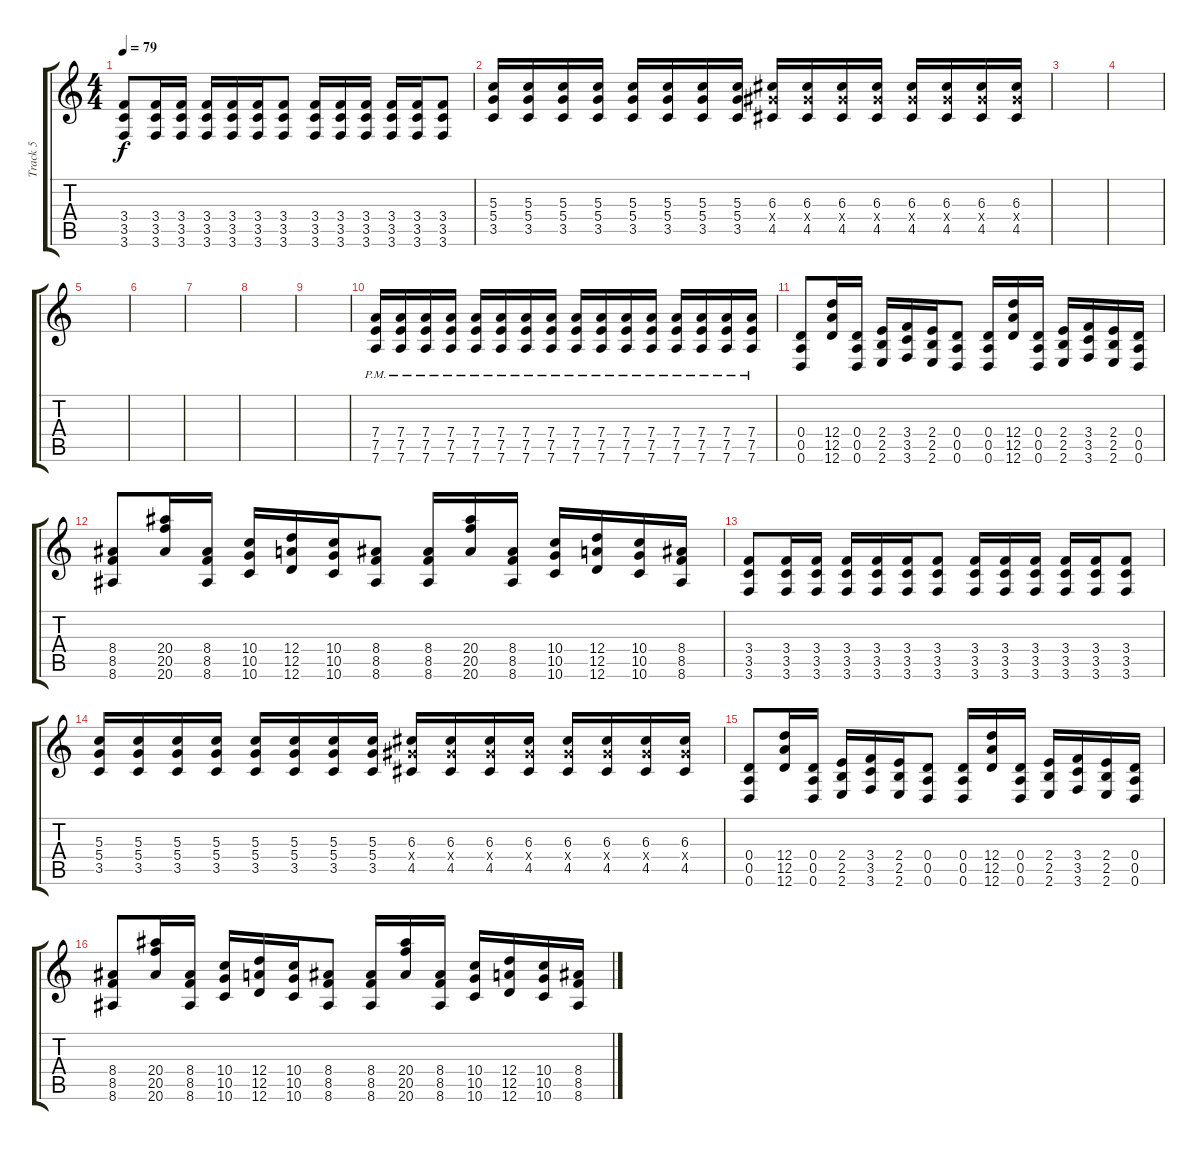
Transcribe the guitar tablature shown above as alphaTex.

\track ("Track 5" "Track 5") {instrument overdrivenguitar}
\staff {score tabs}
\tuning (E4 B3 G3 D3 A2 D2) {hide}
\ts (4 4)
\tempo 79
\clef g2
\ks c
(3.4 3.5 3.6).8{dy f} (3.4 3.5 3.6).16 (3.4 3.5 3.6).16 (3.4 3.5 3.6).16 (3.4 3.5 3.6).16 (3.4 3.5 3.6).16 (3.4 3.5 3.6).8 (3.4 3.5 3.6).16 (3.4 3.5 3.6).16 (3.4 3.5 3.6).16 (3.4 3.5 3.6).16 (3.4 3.5 3.6).16 (3.4 3.5 3.6).8 |
(5.3 5.4 3.5).16 (5.3 5.4 3.5).16 (5.3 5.4 3.5).16 (5.3 5.4 3.5).16 (5.3 5.4 3.5).16 (5.3 5.4 3.5).16 (5.3 5.4 3.5).16 (5.3 5.4 3.5).16 (6.3 6.4{x} 4.5).16 (6.3 6.4{x} 4.5).16 (6.3 6.4{x} 4.5).16 (6.3 6.4{x} 4.5).16 (6.3 6.4{x} 4.5).16 (6.3 6.4{x} 4.5).16 (6.3 6.4{x} 4.5).16 (6.3 6.4{x} 4.5).16 |
|
|
|
|
|
|
|
(7.4{pm} 7.5{pm} 7.6{pm}).16 (7.4{pm} 7.5{pm} 7.6{pm}).16 (7.4{pm} 7.5{pm} 7.6{pm}).16 (7.4{pm} 7.5{pm} 7.6{pm}).16 (7.4{pm} 7.5{pm} 7.6{pm}).16 (7.4{pm} 7.5{pm} 7.6{pm}).16 (7.4{pm} 7.5{pm} 7.6{pm}).16 (7.4{pm} 7.5{pm} 7.6{pm}).16 (7.4{pm} 7.5{pm} 7.6{pm}).16 (7.4{pm} 7.5{pm} 7.6{pm}).16 (7.4{pm} 7.5{pm} 7.6{pm}).16 (7.4{pm} 7.5{pm} 7.6{pm}).16 (7.4{pm} 7.5{pm} 7.6{pm}).16 (7.4{pm} 7.5{pm} 7.6{pm}).16 (7.4{pm} 7.5{pm} 7.6{pm}).16 (7.4{pm} 7.5{pm} 7.6{pm}).16 |
(0.4 0.5 0.6).8 (12.4 12.5 12.6).16 (0.4 0.5 0.6).16 (2.4 2.5 2.6).16 (3.4 3.5 3.6).16 (2.4 2.5 2.6).16 (0.4 0.5 0.6).8 (0.4 0.5 0.6).16 (12.4 12.5 12.6).16 (0.4 0.5 0.6).16 (2.4 2.5 2.6).16 (3.4 3.5 3.6).16 (2.4 2.5 2.6).16 (0.4 0.5 0.6).16 |
(8.4 8.5 8.6).8 (20.4 20.5 20.6).16 (8.4 8.5 8.6).16 (10.4 10.5 10.6).16 (12.4 12.5 12.6).16 (10.4 10.5 10.6).16 (8.4 8.5 8.6).8 (8.4 8.5 8.6).16 (20.4 20.5 20.6).16 (8.4 8.5 8.6).16 (10.4 10.5 10.6).16 (12.4 12.5 12.6).16 (10.4 10.5 10.6).16 (8.4 8.5 8.6).16 |
(3.4 3.5 3.6).8 (3.4 3.5 3.6).16 (3.4 3.5 3.6).16 (3.4 3.5 3.6).16 (3.4 3.5 3.6).16 (3.4 3.5 3.6).16 (3.4 3.5 3.6).8 (3.4 3.5 3.6).16 (3.4 3.5 3.6).16 (3.4 3.5 3.6).16 (3.4 3.5 3.6).16 (3.4 3.5 3.6).16 (3.4 3.5 3.6).8 |
(5.3 5.4 3.5).16 (5.3 5.4 3.5).16 (5.3 5.4 3.5).16 (5.3 5.4 3.5).16 (5.3 5.4 3.5).16 (5.3 5.4 3.5).16 (5.3 5.4 3.5).16 (5.3 5.4 3.5).16 (6.3 6.4{x} 4.5).16 (6.3 6.4{x} 4.5).16 (6.3 6.4{x} 4.5).16 (6.3 6.4{x} 4.5).16 (6.3 6.4{x} 4.5).16 (6.3 6.4{x} 4.5).16 (6.3 6.4{x} 4.5).16 (6.3 6.4{x} 4.5).16 |
(0.4 0.5 0.6).8 (12.4 12.5 12.6).16 (0.4 0.5 0.6).16 (2.4 2.5 2.6).16 (3.4 3.5 3.6).16 (2.4 2.5 2.6).16 (0.4 0.5 0.6).8 (0.4 0.5 0.6).16 (12.4 12.5 12.6).16 (0.4 0.5 0.6).16 (2.4 2.5 2.6).16 (3.4 3.5 3.6).16 (2.4 2.5 2.6).16 (0.4 0.5 0.6).16 |
(8.4 8.5 8.6).8 (20.4 20.5 20.6).16 (8.4 8.5 8.6).16 (10.4 10.5 10.6).16 (12.4 12.5 12.6).16 (10.4 10.5 10.6).16 (8.4 8.5 8.6).8 (8.4 8.5 8.6).16 (20.4 20.5 20.6).16 (8.4 8.5 8.6).16 (10.4 10.5 10.6).16 (12.4 12.5 12.6).16 (10.4 10.5 10.6).16 (8.4 8.5 8.6).16
